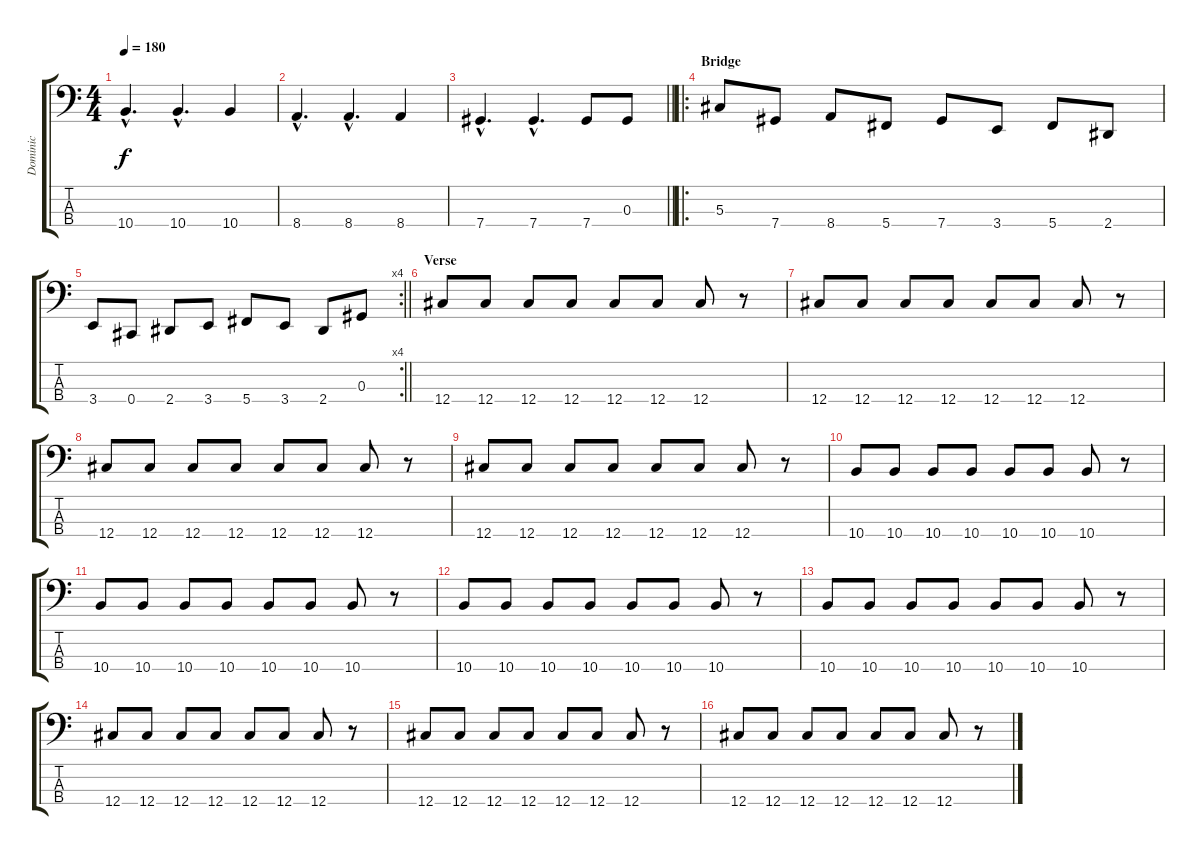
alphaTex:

\track ("Dominic" "Dominic") {instrument electricbassfinger}
\staff {score tabs}
\tuning (Gb2 Db2 Ab1 Db1) {hide}
\ts (4 4)
\tempo 180
\clef f4
\ks c
10.4{hac}.4{d dy f} 10.4{hac}.4{d} 10.4.4 |
8.4{hac}.4{d} 8.4{hac}.4{d} 8.4.4 |
\barLineRight lightlight
7.4{hac}.4{d} 7.4{hac}.4{d} 7.4.8 0.3.8 |
\ro
\section ("" "Bridge")
5.3.8 7.4.8 8.4.8 5.4.8 7.4.8 3.4.8 5.4.8 2.4.8 |
\rc 4
\barLineRight lightlight
3.4.8 0.4.8 2.4.8 3.4.8 5.4.8 3.4.8 2.4.8 0.3.8 |
\section ("" "Verse")
12.4.8 12.4.8 12.4.8 12.4.8 12.4.8 12.4.8 12.4.8 r.8 |
12.4.8 12.4.8 12.4.8 12.4.8 12.4.8 12.4.8 12.4.8 r.8 |
12.4.8 12.4.8 12.4.8 12.4.8 12.4.8 12.4.8 12.4.8 r.8 |
12.4.8 12.4.8 12.4.8 12.4.8 12.4.8 12.4.8 12.4.8 r.8 |
10.4.8 10.4.8 10.4.8 10.4.8 10.4.8 10.4.8 10.4.8 r.8 |
10.4.8 10.4.8 10.4.8 10.4.8 10.4.8 10.4.8 10.4.8 r.8 |
10.4.8 10.4.8 10.4.8 10.4.8 10.4.8 10.4.8 10.4.8 r.8 |
10.4.8 10.4.8 10.4.8 10.4.8 10.4.8 10.4.8 10.4.8 r.8 |
12.4.8 12.4.8 12.4.8 12.4.8 12.4.8 12.4.8 12.4.8 r.8 |
12.4.8 12.4.8 12.4.8 12.4.8 12.4.8 12.4.8 12.4.8 r.8 |
12.4.8 12.4.8 12.4.8 12.4.8 12.4.8 12.4.8 12.4.8 r.8
